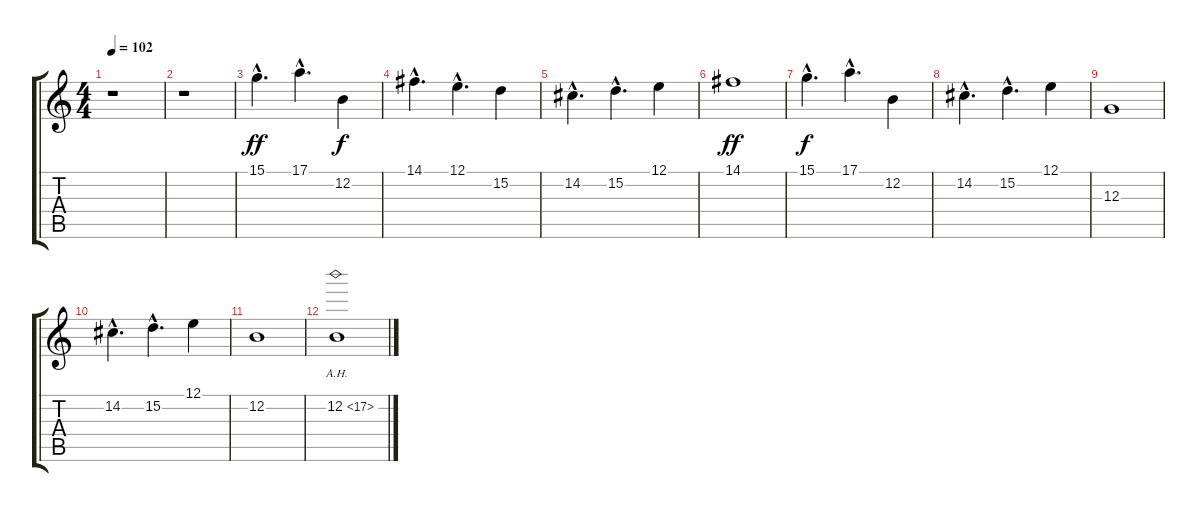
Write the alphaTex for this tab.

\track "" {instrument flute}
\staff {score tabs}
\tuning (E4 B3 G3 D3 A2 E2) {hide}
\ts (4 4)
\tempo 102
\clef g2
\ks c
r.1{dy f} |
r.1 |
15.1{hac}.4{d dy ff} 17.1{hac}.4{d} 12.2.4{dy f} |
14.1{hac}.4{d} 12.1{hac}.4{d} 15.2.4 |
14.2{hac}.4{d} 15.2{hac}.4{d} 12.1.4 |
14.1.1{dy ff} |
15.1{hac}.4{d dy f} 17.1{hac}.4{d} 12.2.4 |
14.2{hac}.4{d} 15.2{hac}.4{d} 12.1.4 |
12.3.1 |
14.2{hac}.4{d} 15.2{hac}.4{d} 12.1.4 |
12.2.1 |
12.2{ah 5}.1
